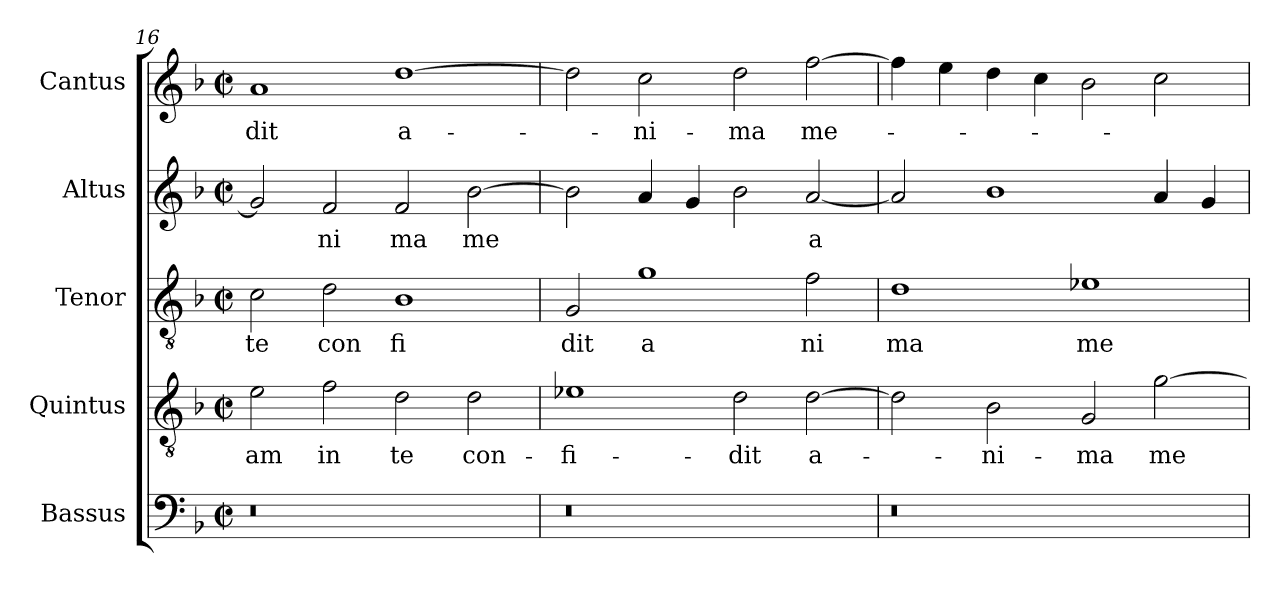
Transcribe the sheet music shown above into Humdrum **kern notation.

**kern	**kern	**text	**kern	**text	**kern	**text	**kern	**text
*part5	*part4	*part4	*part3	*part3	*part2	*part2	*part1	*part1
*staff5	*staff4	*staff4	*staff3	*staff3	*staff2	*staff2	*staff1	*staff1
*I"Bassus	*I"Quintus	*	*I"Tenor	*	*I"Altus	*	*I"Cantus	*
*clefF4	*clefGv2	*	*clefGv2	*	*clefG2	*	*clefG2	*
*k[b-]	*k[b-]	*	*k[b-]	*	*k[b-]	*	*k[b-]	*
*F:	*F:	*	*F:	*	*F:	*	*F:	*
*M2/2	*M2/2	*	*M2/2	*	*M2/2	*	*M2/2	*
*met(c|)	*met(c|)	*	*met(c|)	*	*met(c|)	*	*met(c|)	*
=16	=16	=16	=16	=16	=16	=16	=16	=16
!	!	!LO:LY:b:cj	!	!LO:LY:b:cj	!	!	!	!LO:LY:b:cj
0r	2e\	-am	2c\	te	2g/]	.	1a	-dit
!	!	!LO:LY:b:cj	!	!LO:LY:b:cj	!	!LO:LY:b:cj	!	!
.	2f\	in	2d\	con	2f/	ni	.	.
!	!	!LO:LY:b:cj	!	!LO:LY:b:cj	!	!LO:LY:b:cj	!	!LO:LY:b:rj
.	2d\	te	1B-	fi	2f/	ma	[>1dd	a-
!	!	!LO:LY:b:cj	!	!	!	!LO:LY:b	!	!
.	2d\	con-	.	.	[>2b-\	me	.	.
=17	=17	=17	=17	=17	=17	=17	=17	=17
!	!	!LO:LY:b:cj	!	!LO:LY:b:cj	!	!	!	!
0r	1e-X	-fi-	2G/	dit	2b-\]	.	2dd\]	.
!	!	!	!	!LO:LY:b:cj	!	!	!	!LO:LY:b:cj
.	.	.	1g	a	4a/	.	2cc\	-ni-
.	.	.	.	.	4g/	.	.	.
!	!	!LO:LY:b:cj	!	!	!	!	!	!LO:LY:b:cj
.	2d\	-dit	.	.	2b-\	.	2dd\	-ma
!	!	!LO:LY:b:cj	!	!LO:LY:b:cj	!	!LO:LY:b:cj	!	!LO:LY:b
.	[>2d\	a-	2f\	ni	[<2a/	a	[>2ff\	me-
=18	=18	=18	=18	=18	=18	=18	=18	=18
!	!	!	!	!LO:LY:b:cj	!	!	!	!
0r	2d\]	.	1d	ma	2a/]	.	4ff\]	.
.	.	.	.	.	.	.	4ee\	.
!	!	!LO:LY:b:cj	!	!	!	!	!	!
.	2B-\	-ni-	.	.	1b-	.	4dd\	.
.	.	.	.	.	.	.	4cc\	.
!	!	!LO:LY:b:cj	!	!LO:LY:b:cj	!	!	!	!
.	2G/	-ma	1e-X	me	.	.	2b-\	.
!	!	!LO:LY:b	!	!	!	!	!	!
.	[>2g\	me-	.	.	4a/	.	2cc\	.
.	.	.	.	.	4g/	.	.	.
=	=	=	=	=	=	=	=	=
*-	*-	*-	*-	*-	*-	*-	*-	*-
